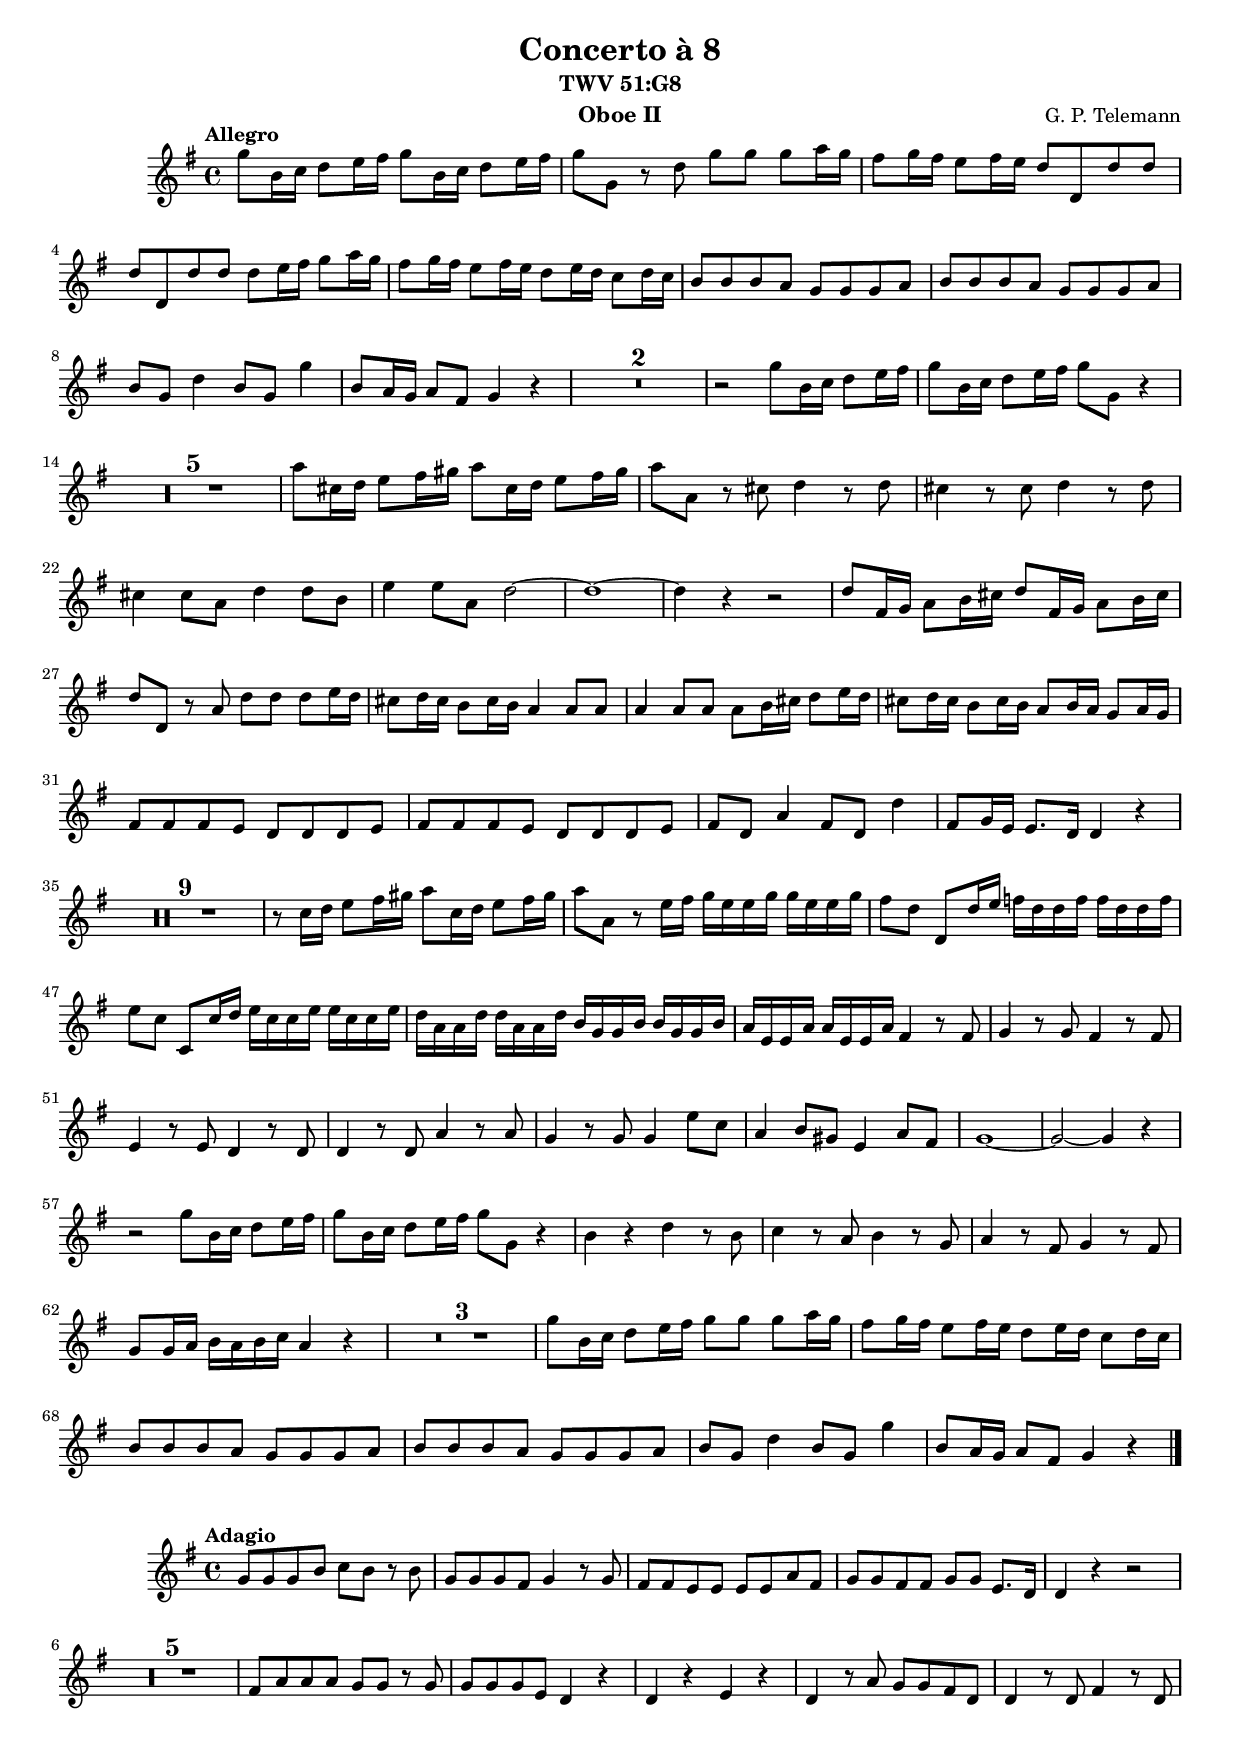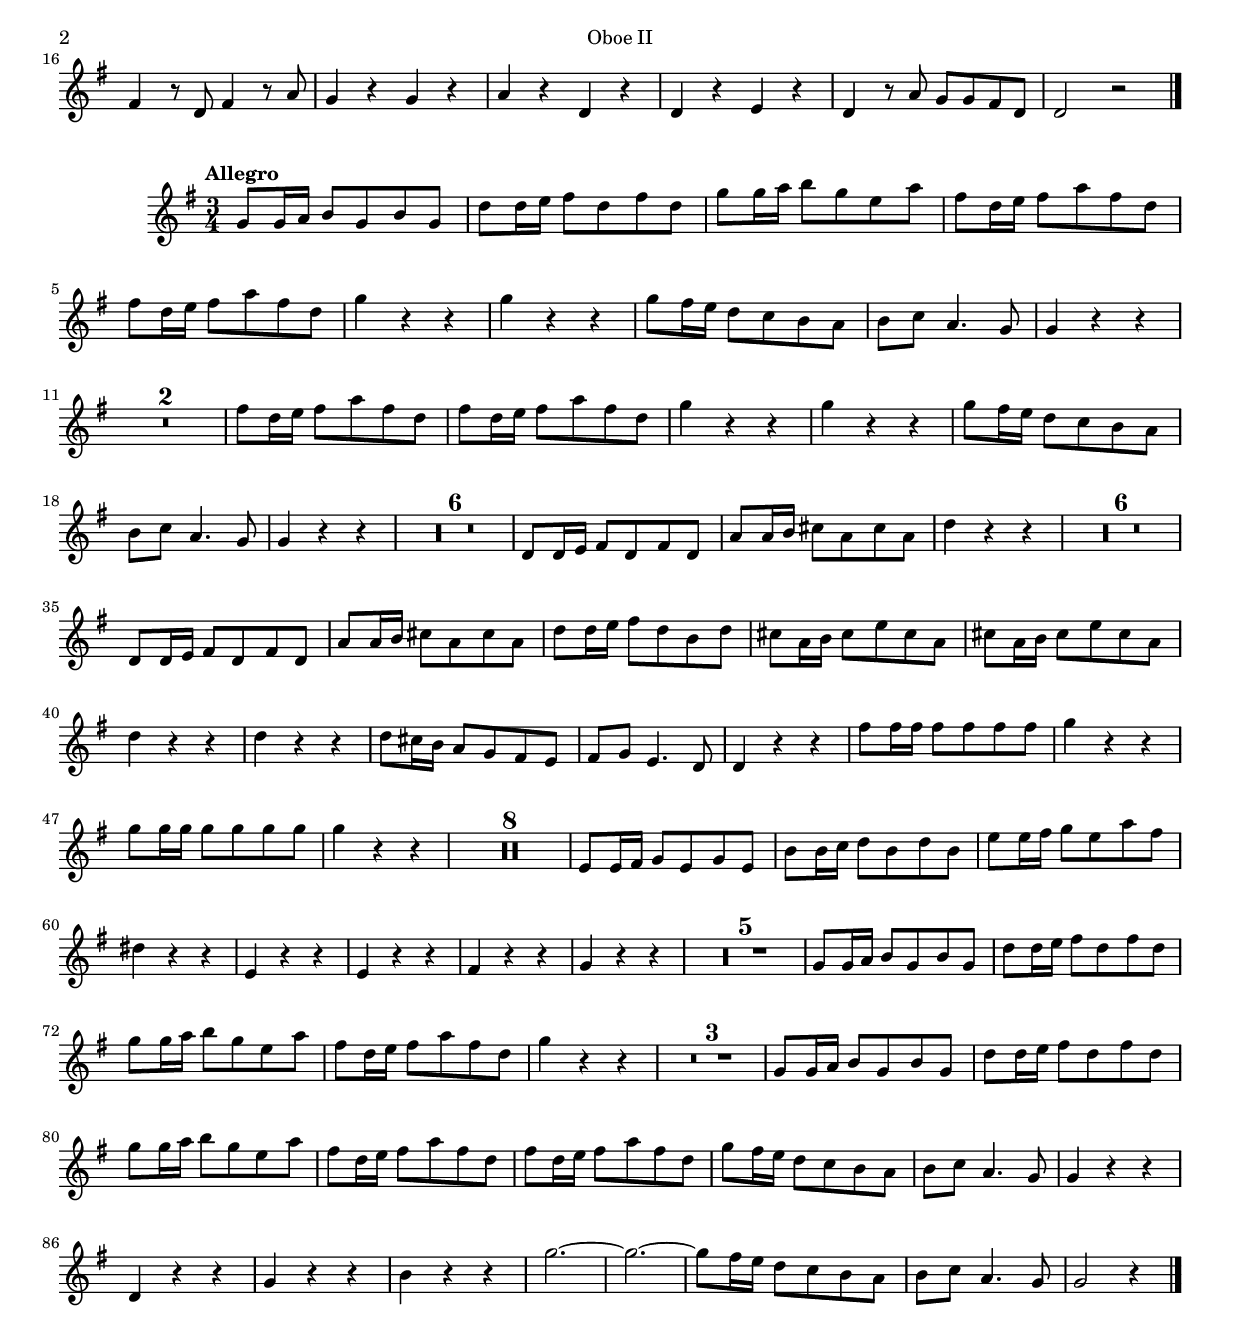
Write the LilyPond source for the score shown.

\version "2.18.2"
\include "util.ily"

oboeIIFirstMov = \relative c'' {
  \globalFirstMov
    g'8 b,16 c d8 e16 fis
    g8 b,16 c d8 e16 fis
  | g8 g, r d'
    g g g a16 g
  | fis8 g16 fis e8 fis16 e
    d8 d, d' d
  | d8 d, d' d
    d e16 fis g8 a16 g
  | fis8 g16 fis e8 fis16 e
    d8 e16 d c8 d16 c
  | b8 b b a
    g g g a
  | b8 b b a
    g g g a
  | b g d'4
    b8 g g'4
  | b,8 a16 g a8 fis
    g4 r

    % 10
  | R1*2

  | r2
    g'8 b,16 c d8 e16 fis
  | g8 b,16 c d8 e16 fis
    g8 g, r4
  | R1*5

  | a'8 cis,16 d e8 fis16 gis
    a8 cis,16 d e8 fis16 gis

    % 20
  | a8 a, r cis
    d4 r8 d
  | cis4 r8 cis
    d4 r8 d
  | cis4 cis8 a
    d4 d8 b
  | e4 e8 a,
    d2~
  | d1~

  | d4 r
    r2
  | d8 fis,16 g a8 b16 cis
    d8 fis,16 g a8 b16 cis
  | d8 d, r a'
    d d d e16 d
  | cis8 d16 cis b8 cis16 b
    a4 a8 a
  | a4 a8 a
    a b16 cis d8 e16 d

    % 30
  | cis8 d16 cis b8 cis16 b
    a8 b16 a g8 a16 g
  | fis8 fis fis e
    d d d e
  | fis8 fis fis e
    d d d e
  | fis d a'4
    fis8 d d'4
  | fis,8 g16 e e8. d16
    d4 r
  | R1*9

  | r8 c'16 d e8 fis16 gis
    a8  c,16 d e8 fis16 gis
  | a8 a, r e'16 fis
    g e e g g e e g
  | fis8 d d, d'16 e
    f d d f f d d f
  | e8 c8 c, c'16 d
    e c c e e c c e
  | d a a d d a a d
    b g g b b g g b
  | a e e a a e e a
    fis4 r8 fis

    % 50
  | g4 r8 g
    fis4 r8 fis
  | e4 r8 e
    d4 r8 d
  | d4 r8 d
    a'4 r8 a
  | g4 r8 g
    g4 e'8 c
  | a4 b8 gis
    e4 a8 fis
  | g1~

  | g2~
    g4 r
  | r2
    g'8 b,16 c d8 e16 fis
  | g8 b,16 c d8 e16 fis
    g8 g, r4
  | b4 r
    d r8 b

    % 60
  | c4 r8 a
    b4 r8 g
  | a4 r8 fis
    g4 r8 fis
  | g8 g16 a b a b c
    a4 r
  | R1*3

  | g'8 b,16 c d8 e16 fis
    g8 g g a16 g
  | fis8 g16 fis e8 fis16 e
    d8 e16 d c8 d16 c
  | b8 b b a
    g g g a
  | b8 b b a
    g g g a

    % 70
  | b g d'4
    b8 g g'4
  | b,8 a16 g a8 fis
    g4 r
  \bar "|."
}

oboeIISecondMov = \relative c'' {
  \globalSecondMov
    g8 g g b c b r8 b
  | g g g fis g4 r8 g
  | fis fis e e e e a fis
  | g g fis fis g g e8. d16
  | d4 r r2
  | R1*5
  | fis8 a a a g g r g
  | g g g e d4 r
  | d r e r
  | d r8 a' g g fis d
  | d4 r8 d fis4 r8 d
  | fis4 r8 d fis4 r8 a
  | g4 r g r
  | a r d, r
  | d r e r
  | d4 r8 a' g g fis d
  | d2 r2
  \bar "|."
}

oboeIIThirdMov = \relative c'' {
  \globalThirdMov
    g8 g16 a b8 g b g
  | d' d16 e fis8 d fis d
  | g g16 a b8 g e a
  | fis d16 e fis8 a fis d
  | fis d16 e fis8 a fis d
  | g4 r r
  | g r r
  | g8 fis16 e d8 c b a
  | b c a4. g8
  | g4 r r
  | R2.*2
  | fis'8 d16 e fis8 a fis d
  | fis d16 e fis8 a fis d
  | g4 r r
  | g r r
  | g8 fis16 e d8 c b a
  | b c a4. g8
  | g4 r r
  | R2.*6
  | d8 d16 e fis8 d fis d
  | a' a16 b cis8 a cis a
  | d4 r r
  | R2.*6
  | d,8 d16 e fis8 d fis d
  | a' a16 b cis8 a cis a
  | d d16 e fis8 d b d
  | cis a16 b cis8 e cis a
  | cis a16 b cis8 e cis a
  | d4 r r
  | d r r
  | d8 cis16 b a8 g fis e
  | fis g e4. d8
  | d4 r r
  | fis'8 fis16 fis fis8 fis fis fis
  | g4 r r
  | g8 g16 g g8 g g g
  | g4 r r
  | R2.*8
  | e,8 e16 fis g8 e g e
  | b'8 b16 c d8 b d b
  | e8 e16 fis g8 e a fis
  | dis4 r r
  | e, r r
  | e r r
  | fis r r
  | g r r
  | R2.*5
  | g8 g16 a b8 g b g
  | d' d16 e fis8 d fis d
  | g g16 a b8 g e a
  | fis d16 e fis8 a fis d
  | g4 r r
  | R2.*3
  | g,8 g16 a b8 g b g
  | d' d16 e fis8 d fis d
  | g g16 a b8 g e a
  | fis d16 e fis8 a fis d
  | fis d16 e fis8 a fis d
  | g fis16 e d8 c b a
  | b c a4. g8
  | g4 r r
  | d r r
  | g r r
  | b r r
  | g'2.~
  | g~
  | g8 fis16 e d8 c b a
  | b c a4. g8
  | g2 r4
  \bar "|."
}


\header { instrument = "Oboe II" }


\paper {
  page-count = #2
}

\score {
  \oboeIIFirstMov
}
\score {
  \oboeIISecondMov
}

\score { \oboeIIThirdMov }
